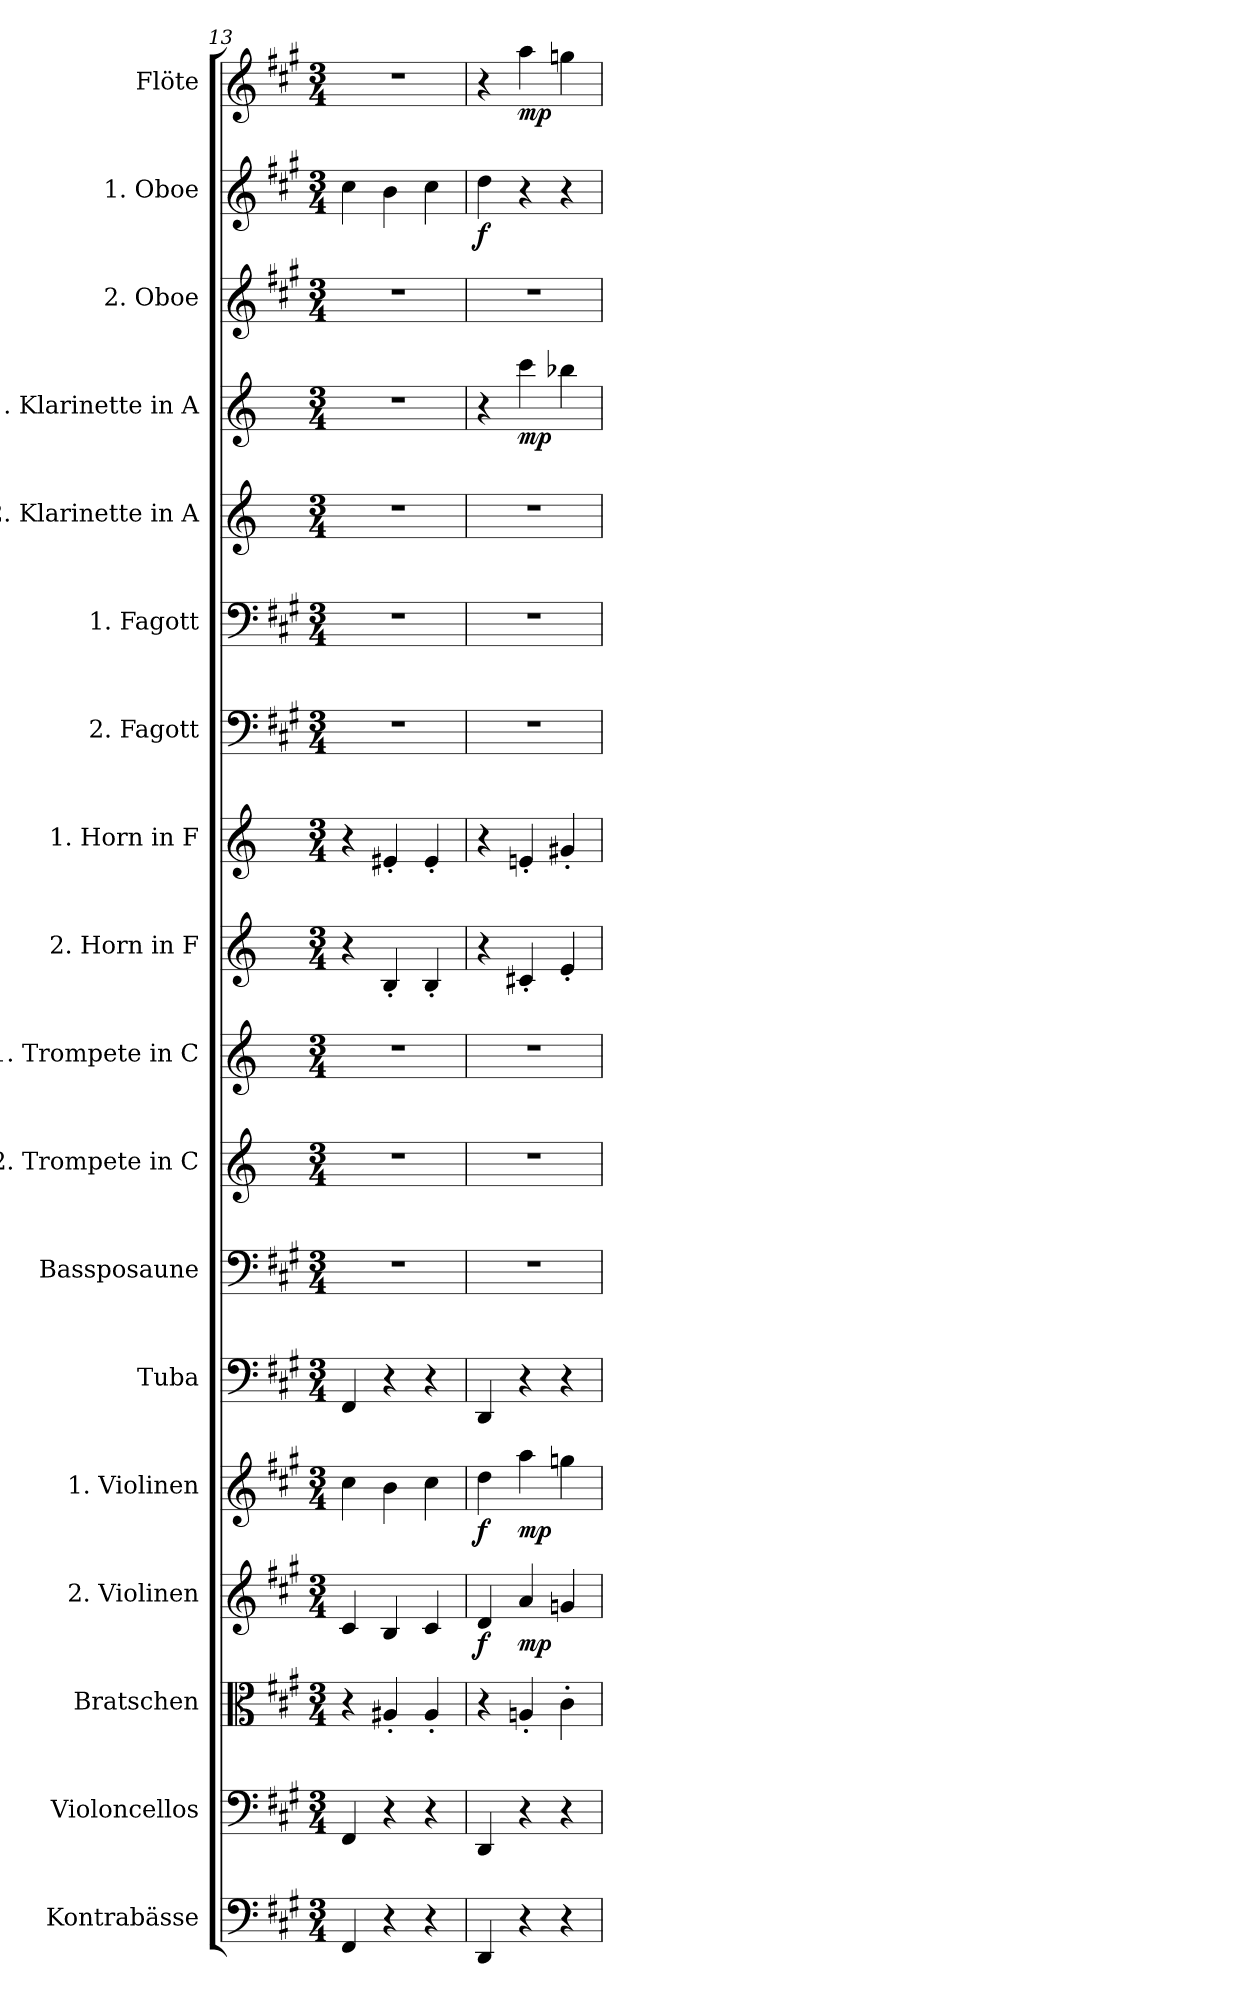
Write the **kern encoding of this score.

**kern	**kern	**kern	**kern	**dynam	**kern	**dynam	**kern	**kern	**kern	**kern	**kern	**kern	**kern	**kern	**kern	**kern	**dynam	**kern	**kern	**dynam	**kern	**dynam
*part18	*part17	*part16	*part15	*part15	*part14	*part14	*part13	*part12	*part11	*part10	*part9	*part8	*part7	*part6	*part5	*part4	*part4	*part3	*part2	*part2	*part1	*part1
*staff18	*staff17	*staff16	*staff15	*staff15	*staff14	*staff14	*staff13	*staff12	*staff11	*staff10	*staff9	*staff8	*staff7	*staff6	*staff5	*staff4	*staff4	*staff3	*staff2	*staff2	*staff1	*staff1
*I"Kontrabässe	*I"Violoncellos	*I"Bratschen	*I"2. Violinen	*	*I"1. Violinen	*	*I"Tuba	*I"Bassposaune	*I"2. Trompete in C	*I"1. Trompete in C	*I"2. Horn in F	*I"1. Horn in F	*I"2. Fagott	*I"1. Fagott	*I"2. Klarinette in A	*I"1. Klarinette in A	*	*I"2. Oboe	*I"1. Oboe	*	*I"Flöte	*
*I'Kbs.	*I'Vcs.	*I'Bran.	*I'2. Vln.	*	*I'1. Vln.	*	*I'Tba.	*I'B.psn.	*	*	*	*	*I'2. Fgt.	*I'1. Fgt.	*	*	*	*I'2. Ob.	*I'1. Ob.	*	*I'Fl.	*
*clefF4	*clefF4	*clefC3	*clefG2	*	*clefG2	*	*clefF4	*clefF4	*clefG2	*clefG2	*clefG2	*clefG2	*clefF4	*clefF4	*clefG2	*clefG2	*	*clefG2	*clefG2	*	*clefG2	*
*ITrd7c12	*	*	*	*	*	*	*	*	*	*	*ITrd4c7	*ITrd4c7	*	*	*ITrd2c3	*ITrd2c3	*	*	*	*	*	*
*k[f#c#g#]	*k[f#c#g#]	*k[f#c#g#]	*k[f#c#g#]	*	*k[f#c#g#]	*	*k[f#c#g#]	*k[f#c#g#]	*k[]	*k[]	*k[b-]	*k[b-]	*k[f#c#g#]	*k[f#c#g#]	*k[f#c#g#]	*k[f#c#g#]	*	*k[f#c#g#]	*k[f#c#g#]	*	*k[f#c#g#]	*
*M3/4	*M3/4	*M3/4	*M3/4	*	*M3/4	*	*M3/4	*M3/4	*M3/4	*M3/4	*M3/4	*M3/4	*M3/4	*M3/4	*M3/4	*M3/4	*	*M3/4	*M3/4	*	*M3/4	*
=13	=13	=13	=13	=13	=13	=13	=13	=13	=13	=13	=13	=13	=13	=13	=13	=13	=13	=13	=13	=13	=13	=13
4FFF#/	4FF#/	4r	4c#/	.	4cc#\	.	4FF#/	2.r	2.r	2.r	4r	4r	2.r	2.r	2.r	2.r	.	2.r	4cc#\	.	2.r	.
4r	4r	4A#X'/	4B/	.	4b\	.	4r	.	.	.	4E'/	4A#X'/	.	.	.	.	.	.	4b\	.	.	.
4r	4r	4A#'/	4c#/	.	4cc#\	.	4r	.	.	.	4E'/	4A#'/	.	.	.	.	.	.	4cc#\	.	.	.
=14	=14	=14	=14	=14	=14	=14	=14	=14	=14	=14	=14	=14	=14	=14	=14	=14	=14	=14	=14	=14	=14	=14
!	!	!	!	!LO:DY:b	!	!LO:DY:b	!	!	!	!	!	!	!	!	!	!	!	!	!	!LO:DY:b	!	!
4DDD/	4DD/	4r	4d/	f	4dd\	f	4DD/	2.r	2.r	2.r	4r	4r	2.r	2.r	2.r	4r	.	2.r	4dd\	f	4r	.
!	!	!	!	!LO:DY:b	!	!LO:DY:b	!	!	!	!	!	!	!	!	!	!	!LO:DY:b	!	!	!	!	!LO:DY:b
4r	4r	4An'/	4a/	mp	4aa\	mp	4r	.	.	.	4F#X'/	4An'/	.	.	.	4aa\	mp	.	4r	.	4aa\	mp
4r	4r	4c#'\	4gn/	.	4ggn\	.	4r	.	.	.	4A'/	4c#X'/	.	.	.	4ggn\	.	.	4r	.	4ggn\	.
=	=	=	=	=	=	=	=	=	=	=	=	=	=	=	=	=	=	=	=	=	=	=
*-	*-	*-	*-	*-	*-	*-	*-	*-	*-	*-	*-	*-	*-	*-	*-	*-	*-	*-	*-	*-	*-	*-
